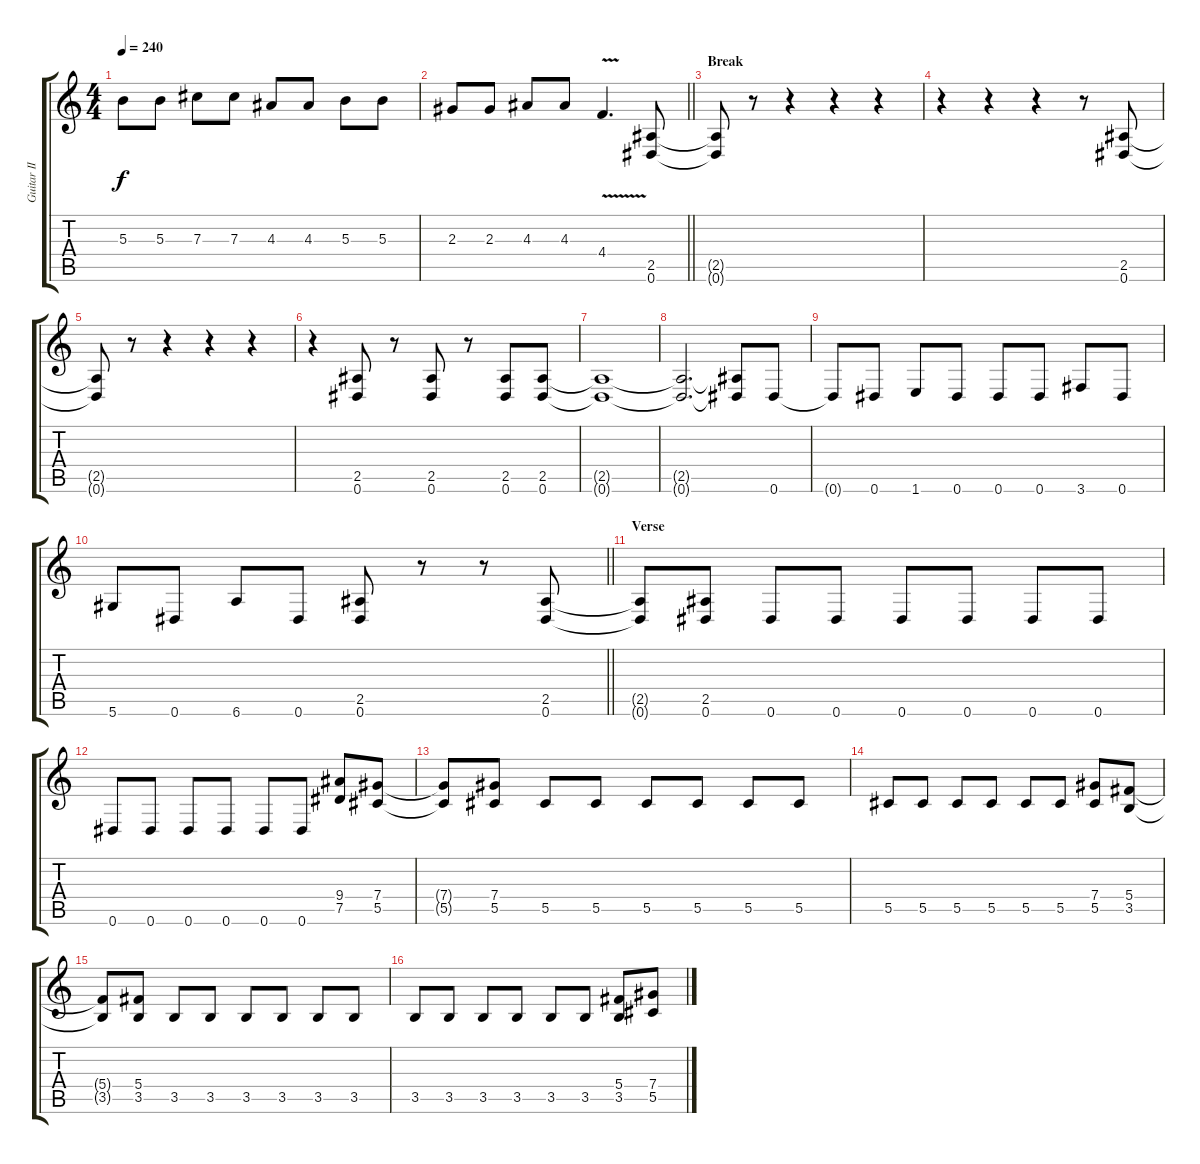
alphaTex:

\track ("Guitar II" "Guitar II") {instrument overdrivenguitar}
\staff {score tabs}
\tuning (Eb4 Bb3 Gb3 Db3 Ab2 Eb2) {hide}
\ts (4 4)
\tempo 240
\clef g2
\ks c
5.3{t}.8{dy f} 5.3.8 7.3.8 7.3.8 4.3.8 4.3.8 5.3.8 5.3.8 |
\barLineRight lightlight
2.3.8 2.3.8 4.3.8 4.3.8 4.4{v}.4{d} (2.5 0.6).8 |
\section ("" "Break")
(2.5{t} 0.6{t}).8 r.8 r.4 r.4 r.4 |
r.4 r.4 r.4 r.8 (2.5 0.6).8 |
(2.5{t} 0.6{t}).8 r.8 r.4 r.4 r.4 |
r.4 (2.5 0.6).8 r.8 (2.5 0.6).8 r.8 (2.5 0.6).8 (2.5 0.6).8 |
(2.5{t} 0.6{t}).1 |
(2.5{t} 0.6{t}).2{d} (2.5{t} 0.6{t}).8 0.6.8 |
0.6{t}.8 0.6.8 1.6.8 0.6.8 0.6.8 0.6.8 3.6.8 0.6.8 |
\barLineRight lightlight
5.6.8 0.6.8 6.6.8 0.6.8 (2.5 0.6).8 r.8 r.8 (2.5 0.6).8 |
\section ("" "Verse")
(2.5{t} 0.6{t}).8 (2.5 0.6).8 0.6.8 0.6.8 0.6.8 0.6.8 0.6.8 0.6.8 |
0.6.8 0.6.8 0.6.8 0.6.8 0.6.8 0.6.8 (9.4 7.5).8 (7.4 5.5).8 |
(7.4{t} 5.5{t}).8 (7.4 5.5).8 5.5.8 5.5.8 5.5.8 5.5.8 5.5.8 5.5.8 |
5.5.8 5.5.8 5.5.8 5.5.8 5.5.8 5.5.8 (7.4 5.5).8 (5.4 3.5).8 |
(5.4{t} 3.5{t}).8 (5.4 3.5).8 3.5.8 3.5.8 3.5.8 3.5.8 3.5.8 3.5.8 |
3.5.8 3.5.8 3.5.8 3.5.8 3.5.8 3.5.8 (5.4 3.5).8 (7.4 5.5).8
